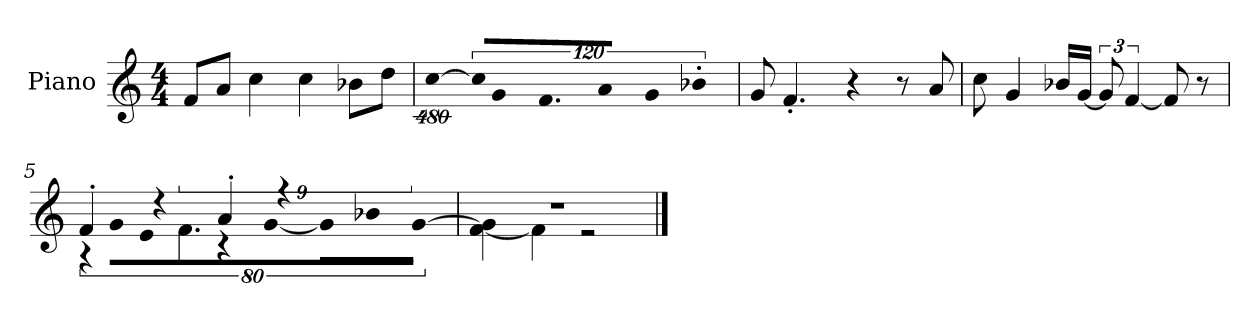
**kern
*part1
*staff1
*I"Piano
*I'P-no
*clefG2
*k[]
*M4/4
*MM90
=1
8f/L
8a/J
4cc\
4cc\
8b-X\L
8dd\J
=2
!LO:N:vis=4
[1920%427cc\
!LO:N:vis=16
1920%107cc/KL]
!LO:N:vis=8
640%71g/
9.f/
!LO:N:vis=8
640%71a/J
!LO:N:vis=4
1920%427g/
!LO:N:vis=8
640%71b-X'\
=3
8g/
4.f'/
4r
8r
8a/
=4
8cc\
4g/
16b-X/LL
[16g/JJ
12g/]
[6f/
8f/]
8r
!!LO:LB:g=z
=5
*^
!	!LO:N:vis=8
4f'/	640%71r
!	!LO:N:vis=8
.	640%71g\L
!	!LO:N:vis=8
.	640%71e\
4r	.
.	9.f\J
!	!LO:N:vis=16
.	1920%107r
4a'/	.
!	!LO:N:vis=4
.	[1920%427g\
4r	.
!	!LO:N:vis=16
.	1920%107g\LL]
!	!LO:N:vis=16
.	1920%107b-X\J
!	!LO:N:vis=8
.	[640%71g\J
=6	=6
1r	[4f\ 4g\]
.	4f\]
.	2r
*v	*v
==
*-
